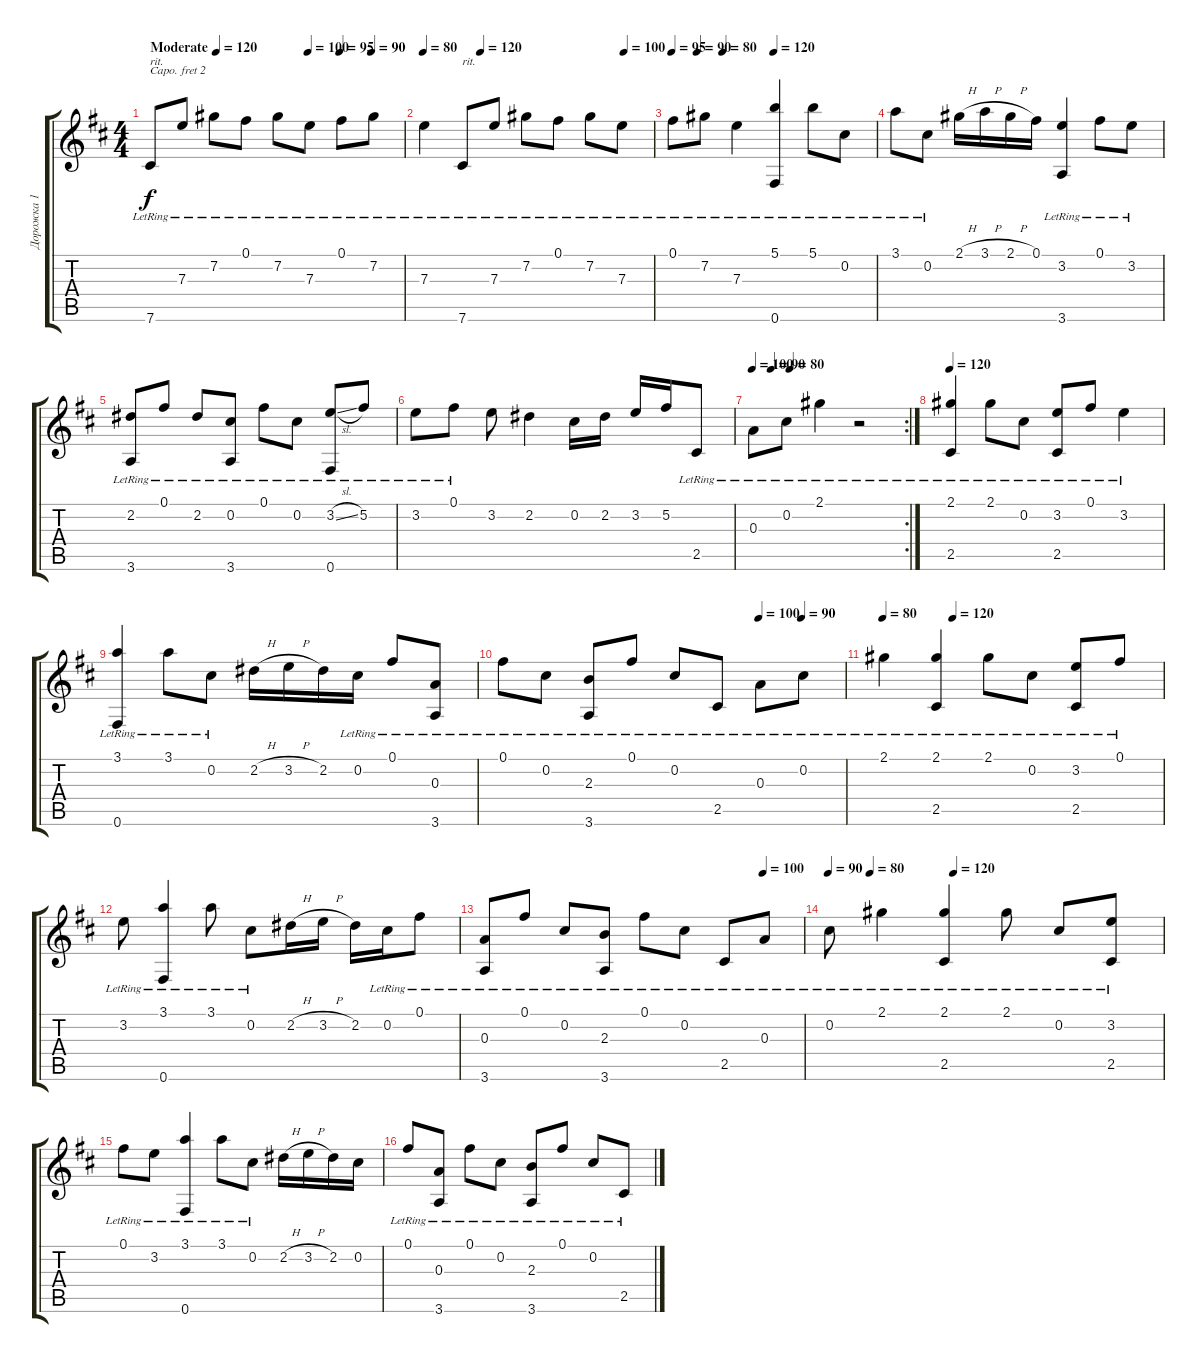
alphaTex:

\track ("Дорожка 1" "Дорожка 1") {instrument acousticguitarnylon}
\staff {score tabs}
\capo 2
\tuning (E4 B3 G3 D3 A2 E2) {hide}
\ts (4 4)
\tempo (120 "Moderate")
\tempo (100 0.625)
\tempo (95 0.75)
\tempo (90 0.875)
\tempo (120 "Moderate")
\clef g2
\ks bminor
7.6{lr}.8{txt "rit." dy f instrument acousticguitarnylon} 7.3{lr}.8 7.2{lr}.8 0.1{lr}.8 7.2{lr}.8 7.3{lr}.8 0.1{lr}.8 7.2{lr}.8 |
\tempo 80
\tempo (120 0.25)
\tempo (100 0.875)
7.3{lr}.4 7.6{lr}.8{txt "rit."} 7.3{lr}.8 7.2{lr}.8 0.1{lr}.8 7.2{lr}.8 7.3{lr}.8 |
\tempo 95
\tempo (90 0.125)
\tempo (80 0.25)
\tempo (120 0.5)
0.1{lr}.8 7.2{lr}.8 7.3{lr}.4 (5.1{lr} 0.6{lr}).4 5.1{lr}.8 0.2{lr}.8 |
3.1{lr}.8 0.2{lr}.8 2.1{h}.16 3.1{h}.16 2.1{h}.16 0.1.16 (3.2{lr} 3.6{lr}).4 0.1{lr}.8 3.2{lr}.8 |
(2.2{lr} 3.6{lr}).8 0.1{lr}.8 2.2{lr}.8 (0.2{lr} 3.6{lr}).8 0.1{lr}.8 0.2{lr}.8 (3.2{sl lr} 0.6{lr}).8 5.2{lr}.8 |
3.2{lr}.8 0.1{lr}.8 3.2.8 2.2.4 0.2.16 2.2.16 3.2.16 5.2.16 2.5{lr}.8 |
\rc 2
\tempo 100
\tempo (90 0.125)
\tempo (80 0.25)
0.3{lr}.8 0.2{lr}.8 2.1{lr}.4 r.2 |
\tempo 120
(2.1{lr} 2.5{lr}).4 2.1{lr}.8 0.2{lr}.8 (3.2{lr} 2.5{lr}).8 0.1{lr}.8 3.2{lr}.4 |
(3.1{lr} 0.6{lr}).4 3.1{lr}.8 0.2{lr}.8 2.2{h}.16 3.2{h}.16 2.2.16 0.2{lr}.16 0.1{lr}.8 (0.3{lr} 3.6{lr}).8 |
\tempo (100 0.75)
\tempo (90 0.875)
0.1{lr}.8 0.2{lr}.8 (2.3{lr} 3.6{lr}).8 0.1{lr}.8 0.2{lr}.8 2.5{lr}.8 0.3{lr}.8 0.2{lr}.8 |
\tempo 80
\tempo (120 0.25)
2.1{lr}.4 (2.1{lr} 2.5{lr}).4 2.1{lr}.8 0.2{lr}.8 (3.2{lr} 2.5{lr}).8 0.1{lr}.8 |
3.2{lr}.8 (3.1{lr} 0.6{lr}).4 3.1{lr}.8 0.2{lr}.8 2.2{h}.16 3.2{h}.16 2.2.16 0.2{lr}.16 0.1{lr}.8 |
\tempo (100 0.875)
(0.3{lr} 3.6{lr}).8 0.1{lr}.8 0.2{lr}.8 (2.3{lr} 3.6{lr}).8 0.1{lr}.8 0.2{lr}.8 2.5{lr}.8 0.3{lr}.8 |
\tempo 90
\tempo (80 0.125)
\tempo (120 0.375)
0.2{lr}.8 2.1{lr}.4 (2.1{lr} 2.5{lr}).4 2.1{lr}.8 0.2{lr}.8 (3.2{lr} 2.5{lr}).8 |
0.1{lr}.8 3.2{lr}.8 (3.1{lr} 0.6{lr}).4 3.1{lr}.8 0.2{lr}.8 2.2{h}.16 3.2{h}.16 2.2.16 0.2.16 |
0.1{lr}.8 (0.3{lr} 3.6{lr}).8 0.1{lr}.8 0.2{lr}.8 (2.3{lr} 3.6{lr}).8 0.1{lr}.8 0.2{lr}.8 2.5{lr}.8
